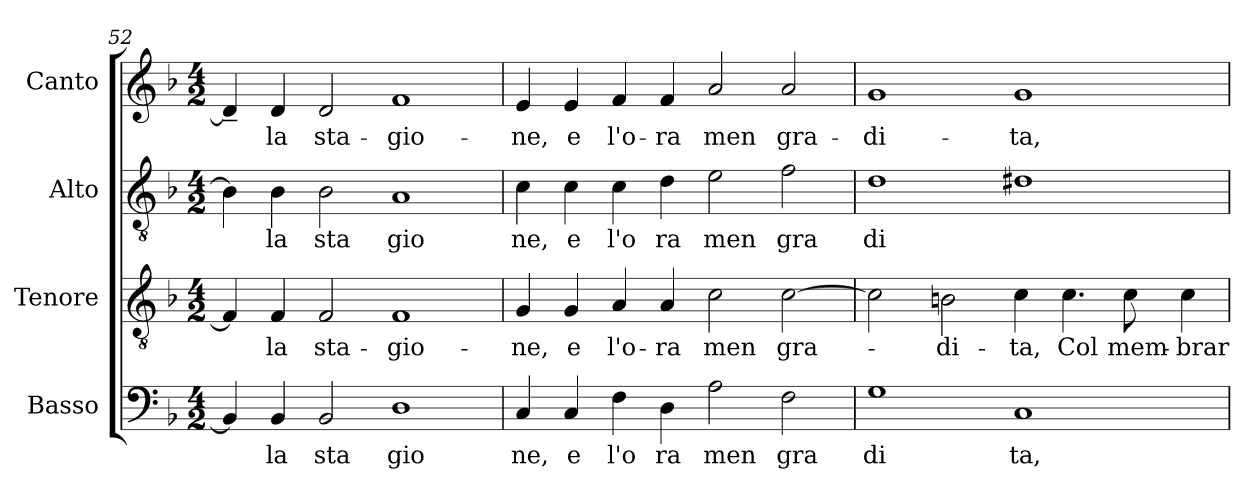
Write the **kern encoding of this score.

**kern	**text	**kern	**text	**kern	**text	**kern	**text
*part4	*part4	*part3	*part3	*part2	*part2	*part1	*part1
*staff4	*staff4	*staff3	*staff3	*staff2	*staff2	*staff1	*staff1
*I"Basso	*	*I"Tenore	*	*I"Alto	*	*I"Canto	*
*I'Basso	*	*I'Tenore	*	*I'Alto	*	*I'Canto	*
!!LO:LB:g=z
*clefF4	*	*clefGv2	*	*clefGv2	*	*clefG2	*
*ITrd-3c-5	*	*	*	*ITrd-3c-5	*	*ITrd-3c-5	*
*k[b-e-]	*	*k[b-]	*	*k[b-e-]	*	*k[b-e-]	*
*B-:	*	*F:	*	*B-:	*	*B-:	*
*M4/2	*	*M4/2	*	*M4/2	*	*M4/2	*
=52	=52	=52	=52	=52	=52	=52	=52
4E-/]	.	4F/]	.	4e-\]	.	4g~</]	.
!	!LO:LY:b:cj	!	!LO:LY:b:cj	!	!LO:LY:b:cj	!	!LO:LY:b:cj
4E-/	la	4F/	la	4e-\	la	4g/	la
!	!LO:LY:b:cj	!	!LO:LY:b:cj	!	!LO:LY:b:cj	!	!LO:LY:b:cj
2E-/	sta	2F/	sta-	2e-\	sta	2g/	sta-
!	!LO:LY:b:cj	!	!LO:LY:b:cj	!	!LO:LY:b:cj	!	!LO:LY:b:cj
1G	gio	1F	-gio-	1d	gio	1b-	-gio-
=53	=53	=53	=53	=53	=53	=53	=53
!	!LO:LY:b:cj	!	!LO:LY:b:cj	!	!LO:LY:b:cj	!	!LO:LY:b:cj
4F/	ne,	4G/	-ne,	4f\	ne,	4a/	-ne,
!	!LO:LY:b:cj	!	!LO:LY:b:cj	!	!LO:LY:b:cj	!	!LO:LY:b:cj
4F/	e	4G/	e	4f\	e	4a/	e
!	!LO:LY:b:cj	!	!LO:LY:b:cj	!	!LO:LY:b:cj	!	!LO:LY:b:cj
4B-\	l'o	4A/	l'o-	4f\	l'o	4b-/	l'o-
!	!LO:LY:b:cj	!	!LO:LY:b:cj	!	!LO:LY:b:cj	!	!LO:LY:b:cj
4G\	ra	4A/	-ra	4g\	ra	4b-/	-ra
!	!LO:LY:b:cj	!	!LO:LY:b:cj	!	!LO:LY:b:cj	!	!LO:LY:b:cj
2d\	men	2c\	men	2a\	men	2dd/	men
!	!LO:LY:b:cj	!	!LO:LY:b	!	!LO:LY:b:cj	!	!LO:LY:b:cj
2B-\	gra	[>2c\	gra-	2b-\	gra	2dd/	gra-
=54	=54	=54	=54	=54	=54	=54	=54
!	!LO:LY:b:cj	!	!	!	!LO:LY:b:cj	!	!LO:LY:b:cj
1c	di	2c\]	.	1g	di	1cc	-di-
!	!	!	!LO:LY:b:cj	!	!	!	!
.	.	2Bn\	-di-	.	.	.	.
!	!LO:LY:b:cj	!	!LO:LY:b:cj	!	!	!	!LO:LY:b:cj
1F	ta,	4c\	-ta,	1g#X	.	1cc	-ta,
!	!	!	!LO:LY:b:cj	!	!	!	!
.	.	4.c\	Col	.	.	.	.
!	!	!	!LO:LY:b:cj	!	!	!	!
.	.	8c\	mem-	.	.	.	.
!	!	!	!LO:LY:b:cj	!	!	!	!
.	.	4c\	-brar	.	.	.	.
=	=	=	=	=	=	=	=
*-	*-	*-	*-	*-	*-	*-	*-
